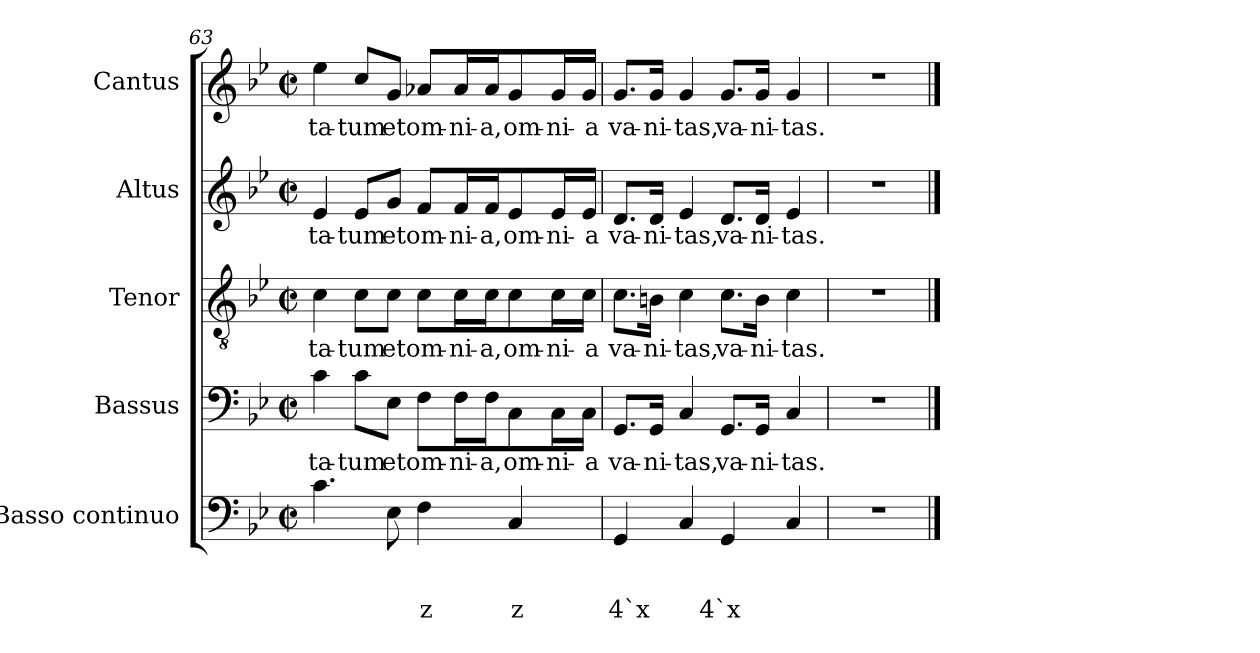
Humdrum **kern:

**kern	**text	**text	**text	**kern	**text	**kern	**text	**kern	**text	**kern	**text
*part5	*part5	*part5	*part5	*part4	*part4	*part3	*part3	*part2	*part2	*part1	*part1
*staff5	*staff5	*staff5	*staff5	*staff4	*staff4	*staff3	*staff3	*staff2	*staff2	*staff1	*staff1
*I"Basso continuo	*	*	*	*I"Bassus	*	*I"Tenor	*	*I"Altus	*	*I"Cantus	*
*I'BC	*	*	*	*I'B	*	*I'T	*	*I'A	*	*I'C	*
!!LO:LB:g=z
*clefF4	*	*	*	*clefF4	*	*clefGv2	*	*clefG2	*	*clefG2	*
*k[b-e-]	*	*	*	*k[b-e-]	*	*k[b-e-]	*	*k[b-e-]	*	*k[b-e-]	*
*B-:	*	*	*	*B-:	*	*B-:	*	*B-:	*	*B-:	*
*M2/2	*	*	*	*M2/2	*	*M2/2	*	*M2/2	*	*M2/2	*
*met(c|)	*	*	*	*met(c|)	*	*met(c|)	*	*met(c|)	*	*met(c|)	*
=63	=63	=63	=63	=63	=63	=63	=63	=63	=63	=63	=63
!	!	!	!	!	!LO:LY:b	!	!LO:LY:b	!	!LO:LY:b	!	!LO:LY:b
4.c\	.	.	.	4c\	-ta-	4c\	-ta-	4e-/	-ta-	4ee-\	-ta-
!	!	!	!	!	!LO:LY:b	!	!LO:LY:b	!	!LO:LY:b	!	!LO:LY:b
.	.	.	.	8c\L	-tum	8c\L	-tum	8e-/L	-tum	8cc/L	-tum
!	!	!	!	!	!LO:LY:b	!	!LO:LY:b	!	!LO:LY:b	!	!LO:LY:b
8E-\	.	.	.	8E-\J	et	8c\J	et	8g/J	et	8g/J	et
!	!	!	!LO:LY:b	!	!LO:LY:b	!	!LO:LY:b	!	!LO:LY:b	!	!LO:LY:b
4F\	.	.	z	8F\L	om-	8c\L	om-	8f/L	om-	8a-X/L	om-
!	!	!	!	!	!LO:LY:b	!	!LO:LY:b	!	!LO:LY:b	!	!LO:LY:b
.	.	.	.	16F\L	-ni-	16c\L	-ni-	16f/L	-ni-	16a-/L	-ni-
!	!	!	!	!	!LO:LY:b	!	!LO:LY:b	!	!LO:LY:b	!	!LO:LY:b
.	.	.	.	16F\J	-a,	16c\J	-a,	16f/J	-a,	16a-/J	-a,
!	!	!	!LO:LY:b	!	!LO:LY:b	!	!LO:LY:b	!	!LO:LY:b	!	!LO:LY:b
4C/	.	.	z	8C\	om-	8c\	om-	8e-/	om-	8g/	om-
!	!	!	!	!	!LO:LY:b	!	!LO:LY:b	!	!LO:LY:b	!	!LO:LY:b
.	.	.	.	16C\L	-ni-	16c\L	-ni-	16e-/L	-ni-	16g/L	-ni-
!	!	!	!	!	!LO:LY:b	!	!LO:LY:b	!	!LO:LY:b	!	!LO:LY:b
.	.	.	.	16C\JJ	-a	16c\JJ	-a	16e-/JJ	-a	16g/JJ	-a
=64	=64	=64	=64	=64	=64	=64	=64	=64	=64	=64	=64
!	!	!	!LO:LY:b	!	!LO:LY:b	!	!LO:LY:b	!	!LO:LY:b	!	!LO:LY:b
4GG/	.	.	4`x	8.GG/L	va-	8.c\L	va-	8.d/L	va-	8.g/L	va-
!	!	!	!	!	!LO:LY:b	!	!LO:LY:b	!	!LO:LY:b	!	!LO:LY:b
.	.	.	.	16GG/Jk	-ni-	16Bn\Jk	-ni-	16d/Jk	-ni-	16g/Jk	-ni-
!	!	!	!	!	!LO:LY:b	!	!LO:LY:b	!	!LO:LY:b	!	!LO:LY:b
4C/	.	.	.	4C/	-tas,	4c\	-tas,	4e-/	-tas,	4g/	-tas,
!	!	!	!LO:LY:b	!	!LO:LY:b	!	!LO:LY:b	!	!LO:LY:b	!	!LO:LY:b
4GG/	.	.	4`x	8.GG/L	va-	8.c\L	va-	8.d/L	va-	8.g/L	va-
!	!	!	!	!	!LO:LY:b	!	!LO:LY:b	!	!LO:LY:b	!	!LO:LY:b
.	.	.	.	16GG/Jk	-ni-	16B\Jk	-ni-	16d/Jk	-ni-	16g/Jk	-ni-
!	!	!	!	!	!LO:LY:b	!	!LO:LY:b	!	!LO:LY:b	!	!LO:LY:b
4C/	.	.	.	4C/	-tas.	4c\	-tas.	4e-/	-tas.	4g/	-tas.
=65	=65	=65	=65	=65	=65	=65	=65	=65	=65	=65	=65
1r	.	.	.	1r	.	1r	.	1r	.	1r	.
==	==	==	==	==	==	==	==	==	==	==	==
*-	*-	*-	*-	*-	*-	*-	*-	*-	*-	*-	*-
